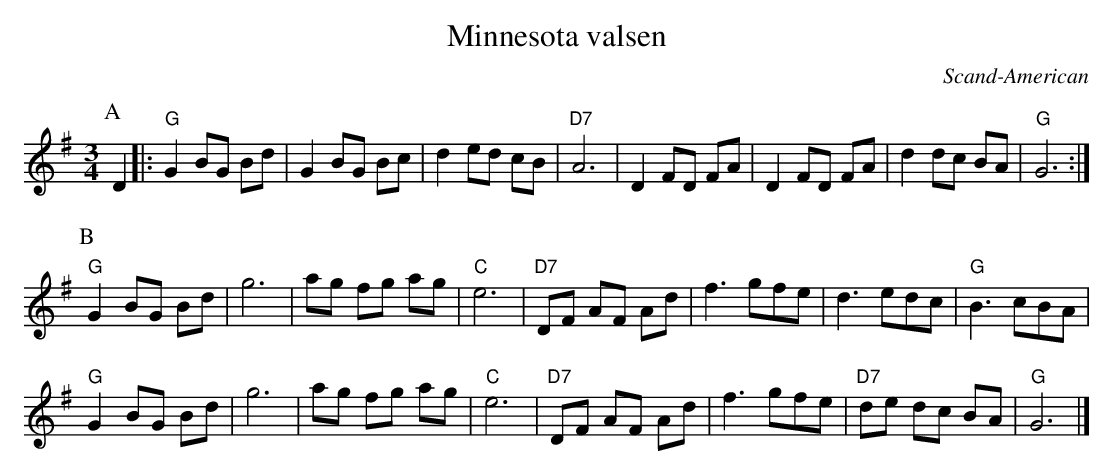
X:1
T:Minnesota valsen
O:Scand-American
M:3/4
L:1/8
K:G
P:A
D2 \
|: "G"G2 BG Bd | G2 BG Bc | d2 ed cB | "D7"A6 | D2 FD FA | D2 FD FA | d2 dc BA | "G"G6 :|
P:B
 "G"G2 BG Bd | g6 | ag fg ag | "C"e6 | "D7"DF AF Ad | f3 gfe | d3 edc | "G"B3 cBA |
 "G"G2 BG Bd | g6 | ag fg ag | "C"e6 | "D7"DF AF Ad | f3 gfe | "D7"de dc BA | "G"G6 |]
